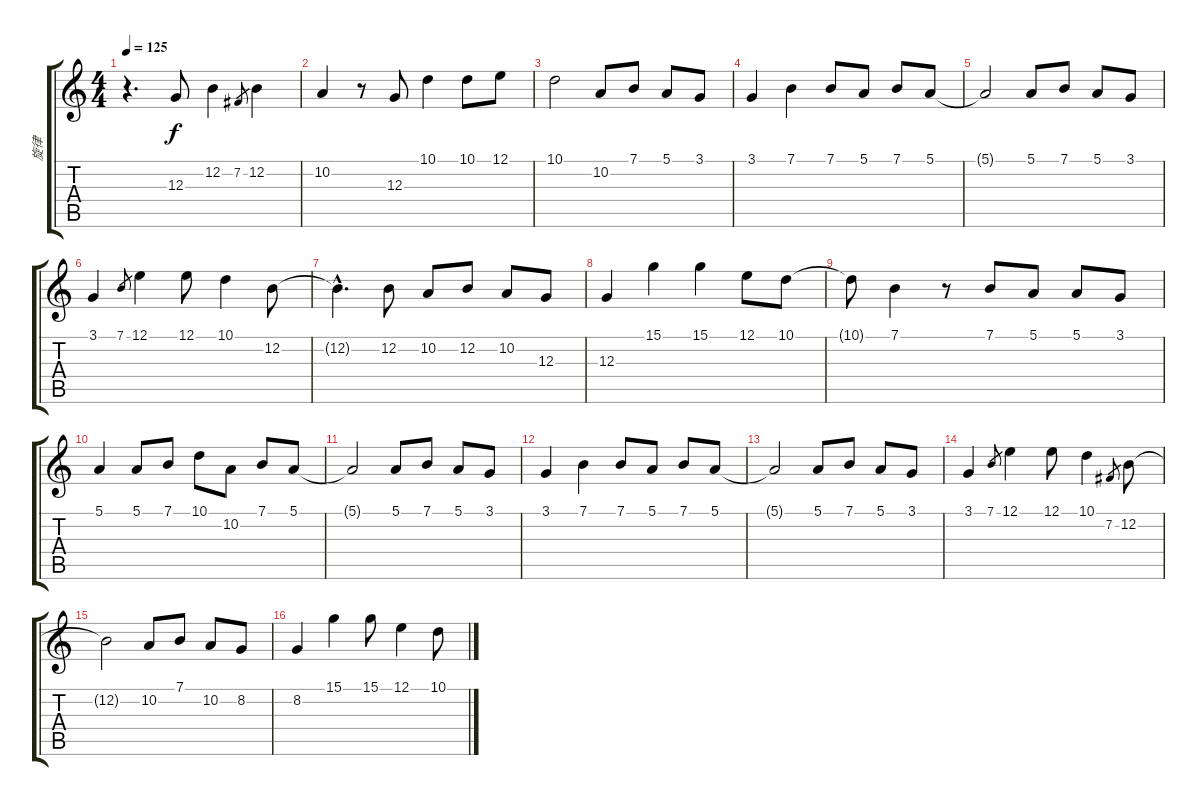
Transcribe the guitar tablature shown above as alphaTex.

\track ("旋律" "旋律") {instrument flute}
\staff {score tabs}
\tuning (E4 B3 G3 D3 A2 E2) {hide}
\ts (4 4)
\tempo 125
\clef g2
\ks c
r.4{d dy f} 12.3.8 12.2.4 7.2.8{gr} 12.2.4 |
10.2.4 r.8 12.3.8 10.1.4 10.1.8 12.1.8 |
10.1.2 10.2.8 7.1.8 5.1.8 3.1.8 |
3.1.4 7.1.4 7.1.8 5.1.8 7.1.8 5.1.8 |
5.1{t}.2 5.1.8 7.1.8 5.1.8 3.1.8 |
3.1.4 7.1.8{gr} 12.1.4 12.1.8 10.1.4 12.2.8 |
12.2{hac t}.4{d} 12.2.8 10.2.8 12.2.8 10.2.8 12.3.8 |
12.3.4 15.1.4 15.1.4 12.1.8 10.1.8 |
10.1{t}.8 7.1.4 r.8 7.1.8 5.1.8 5.1.8 3.1.8 |
5.1.4 5.1.8 7.1.8 10.1.8 10.2.8 7.1.8 5.1.8 |
5.1{t}.2 5.1.8 7.1.8 5.1.8 3.1.8 |
3.1.4 7.1.4 7.1.8 5.1.8 7.1.8 5.1.8 |
5.1{t}.2 5.1.8 7.1.8 5.1.8 3.1.8 |
3.1.4 7.1.8{gr} 12.1.4 12.1.8 10.1.4 7.2.8{gr} 12.2.8 |
12.2{t}.2 10.2.8 7.1.8 10.2.8 8.2.8 |
8.2.4 15.1.4 15.1.8 12.1.4 10.1.8
